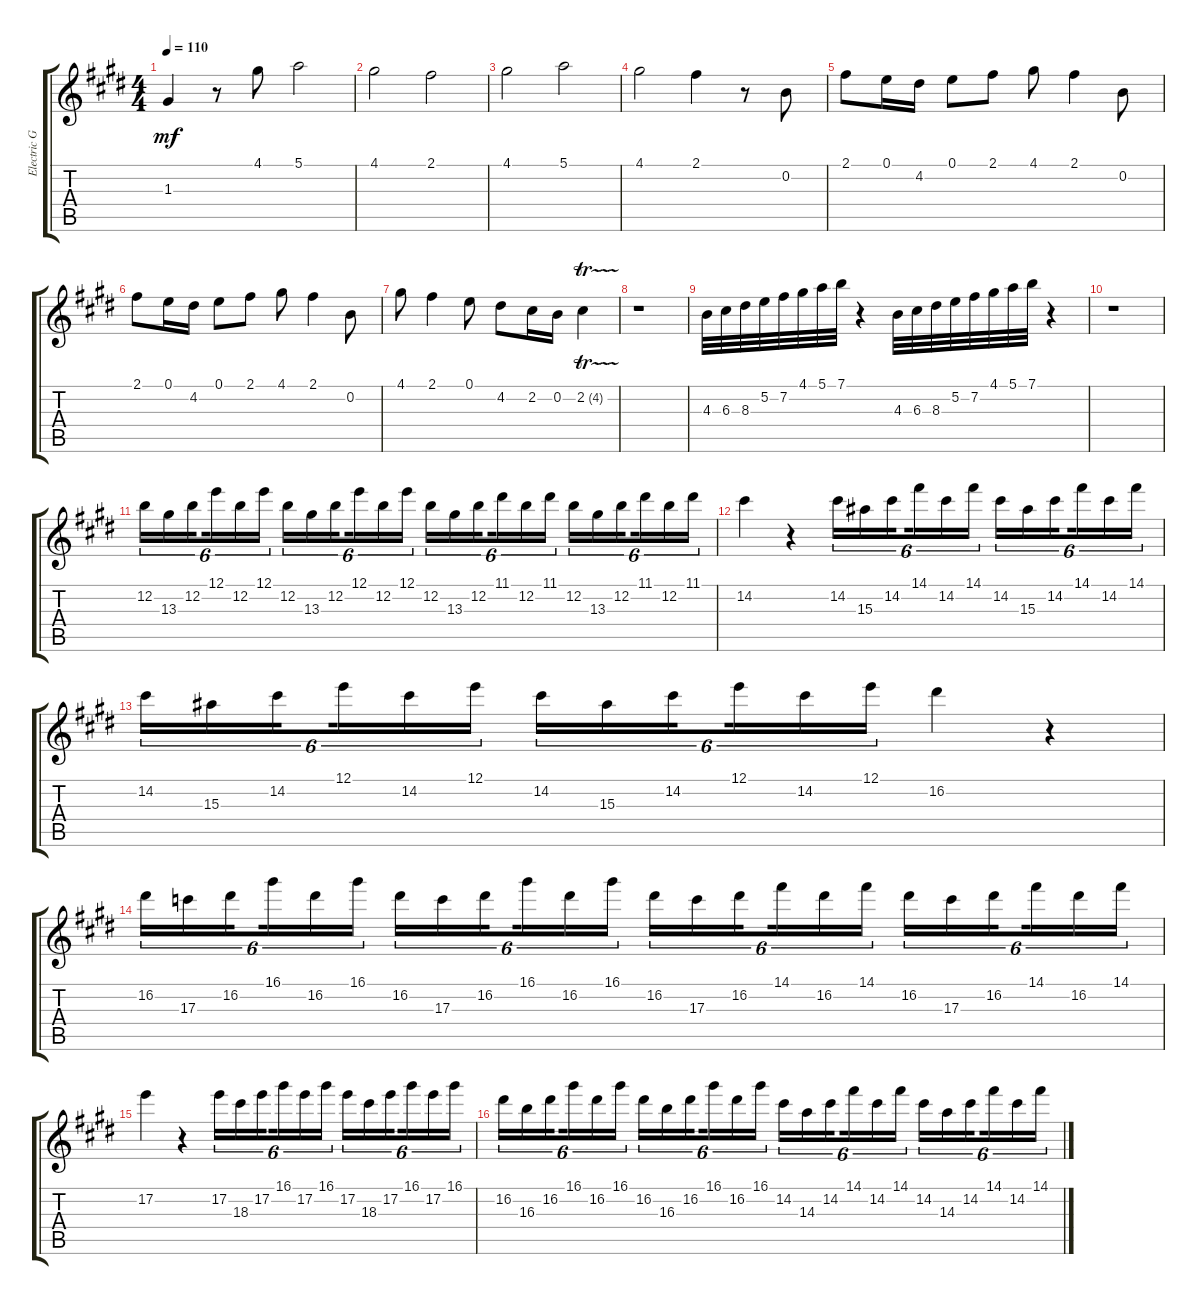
\track ("Electric Guitar 1" "Electric G") {instrument distortionguitar}
\staff {score tabs}
\tuning (E4 B3 G3 D3 A2 E2) {hide}
\ts (4 4)
\tempo 110
\clef g2
\ks e
1.3.4{dy mf} r.8 4.1.8 5.1.2 |
4.1.2 2.1.2 |
4.1.2 5.1.2 |
4.1.2 2.1.4 r.8 0.2.8 |
2.1.8 0.1.16 4.2.16 0.1.8 2.1.8 4.1.8 2.1.4 0.2.8 |
2.1.8 0.1.16 4.2.16 0.1.8 2.1.8 4.1.8 2.1.4 0.2.8 |
4.1.8 2.1.4 0.1.8 4.2.8 2.2.16 0.2.16 2.2{tr (4 32)}.4 |
r.1 |
4.3.32 6.3.32 8.3.32 5.2.32 7.2.32 4.1.32 5.1.32 7.1.32 r.4 4.3.32 6.3.32 8.3.32 5.2.32 7.2.32 4.1.32 5.1.32 7.1.32 r.4 |
r.1 |
12.2.16{tu (6 4)} 13.3.16{tu (6 4)} 12.2.16{tu (6 4) beam splitsecondary} 12.1.16{tu (6 4)} 12.2.16{tu (6 4)} 12.1.16{tu (6 4)} 12.2.16{tu (6 4)} 13.3.16{tu (6 4)} 12.2.16{tu (6 4) beam splitsecondary} 12.1.16{tu (6 4)} 12.2.16{tu (6 4)} 12.1.16{tu (6 4)} 12.2.16{tu (6 4)} 13.3.16{tu (6 4)} 12.2.16{tu (6 4) beam splitsecondary} 11.1.16{tu (6 4)} 12.2.16{tu (6 4)} 11.1.16{tu (6 4)} 12.2.16{tu (6 4)} 13.3.16{tu (6 4)} 12.2.16{tu (6 4) beam splitsecondary} 11.1.16{tu (6 4)} 12.2.16{tu (6 4)} 11.1.16{tu (6 4)} |
14.2.4 r.4 14.2.16{tu (6 4)} 15.3.16{tu (6 4)} 14.2.16{tu (6 4) beam splitsecondary} 14.1.16{tu (6 4)} 14.2.16{tu (6 4)} 14.1.16{tu (6 4)} 14.2.16{tu (6 4)} 15.3.16{tu (6 4)} 14.2.16{tu (6 4) beam splitsecondary} 14.1.16{tu (6 4)} 14.2.16{tu (6 4)} 14.1.16{tu (6 4)} |
14.2.16{tu (6 4)} 15.3.16{tu (6 4)} 14.2.16{tu (6 4) beam splitsecondary} 12.1.16{tu (6 4)} 14.2.16{tu (6 4)} 12.1.16{tu (6 4)} 14.2.16{tu (6 4)} 15.3.16{tu (6 4)} 14.2.16{tu (6 4) beam splitsecondary} 12.1.16{tu (6 4)} 14.2.16{tu (6 4)} 12.1.16{tu (6 4)} 16.2.4 r.4 |
16.2.16{tu (6 4)} 17.3.16{tu (6 4)} 16.2.16{tu (6 4) beam splitsecondary} 16.1.16{tu (6 4)} 16.2.16{tu (6 4)} 16.1.16{tu (6 4)} 16.2.16{tu (6 4)} 17.3.16{tu (6 4)} 16.2.16{tu (6 4) beam splitsecondary} 16.1.16{tu (6 4)} 16.2.16{tu (6 4)} 16.1.16{tu (6 4)} 16.2.16{tu (6 4)} 17.3.16{tu (6 4)} 16.2.16{tu (6 4) beam splitsecondary} 14.1.16{tu (6 4)} 16.2.16{tu (6 4)} 14.1.16{tu (6 4)} 16.2.16{tu (6 4)} 17.3.16{tu (6 4)} 16.2.16{tu (6 4) beam splitsecondary} 14.1.16{tu (6 4)} 16.2.16{tu (6 4)} 14.1.16{tu (6 4)} |
17.2.4 r.4 17.2.16{tu (6 4)} 18.3.16{tu (6 4)} 17.2.16{tu (6 4) beam splitsecondary} 16.1.16{tu (6 4)} 17.2.16{tu (6 4)} 16.1.16{tu (6 4)} 17.2.16{tu (6 4)} 18.3.16{tu (6 4)} 17.2.16{tu (6 4) beam splitsecondary} 16.1.16{tu (6 4)} 17.2.16{tu (6 4)} 16.1.16{tu (6 4)} |
16.2.16{tu (6 4)} 16.3.16{tu (6 4)} 16.2.16{tu (6 4) beam splitsecondary} 16.1.16{tu (6 4)} 16.2.16{tu (6 4)} 16.1.16{tu (6 4)} 16.2.16{tu (6 4)} 16.3.16{tu (6 4)} 16.2.16{tu (6 4) beam splitsecondary} 16.1.16{tu (6 4)} 16.2.16{tu (6 4)} 16.1.16{tu (6 4)} 14.2.16{tu (6 4)} 14.3.16{tu (6 4)} 14.2.16{tu (6 4) beam splitsecondary} 14.1.16{tu (6 4)} 14.2.16{tu (6 4)} 14.1.16{tu (6 4)} 14.2.16{tu (6 4)} 14.3.16{tu (6 4)} 14.2.16{tu (6 4) beam splitsecondary} 14.1.16{tu (6 4)} 14.2.16{tu (6 4)} 14.1.16{tu (6 4)}
